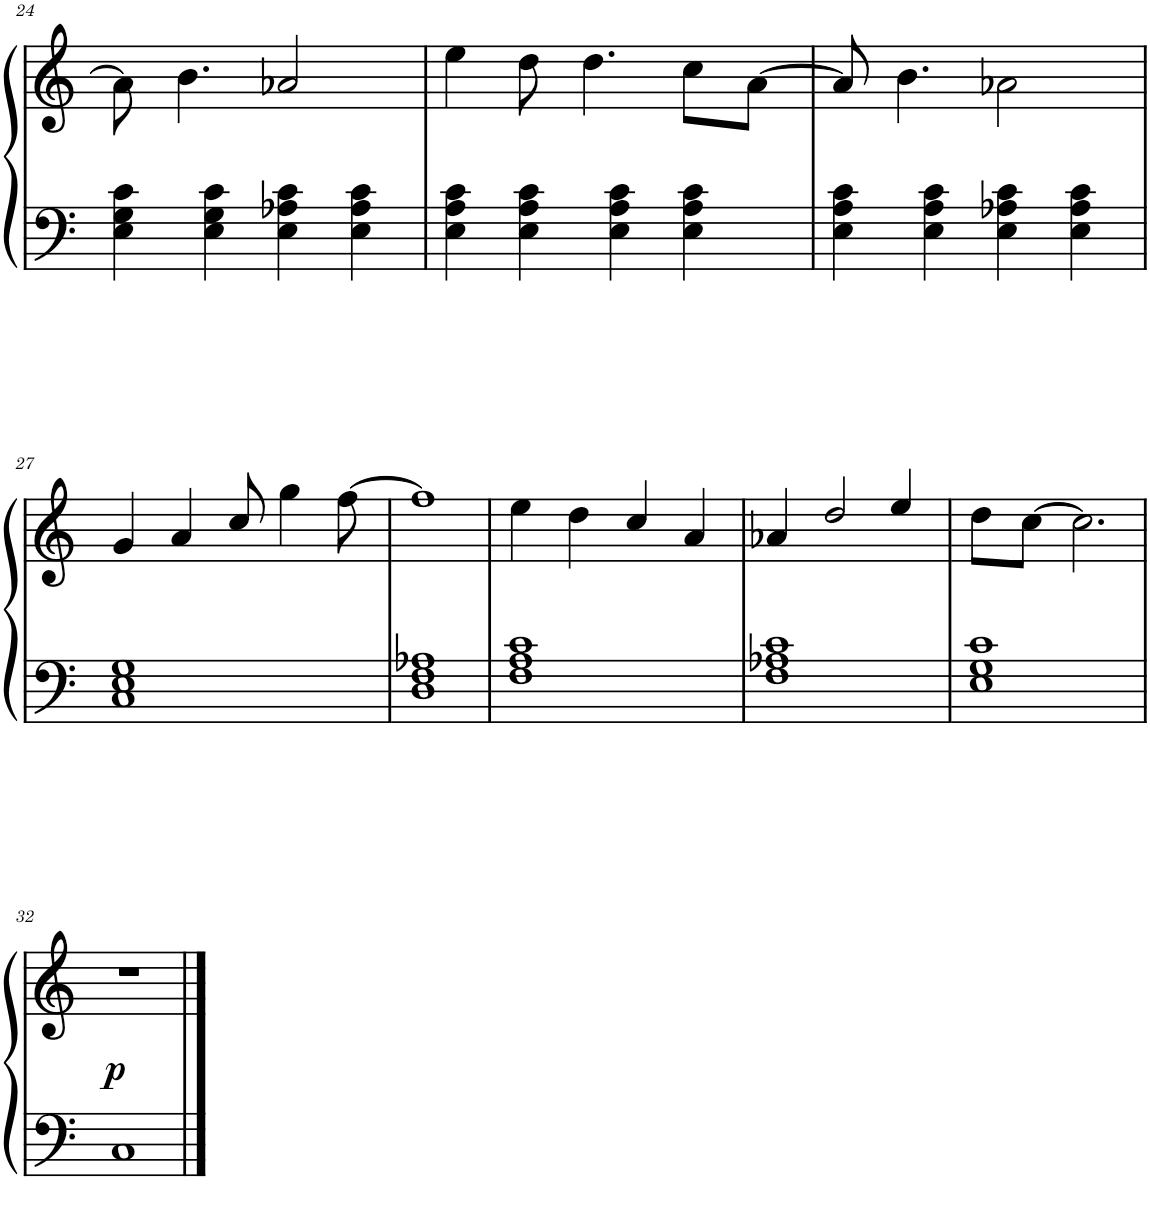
**kern	**kern	**dynam
*part1	*part1	*part1
*staff2	*staff1	*staff1/2
*I"Piano	*	*
*I'Pno	*	*
!!LO:PB:g=z
*clefF4	*clefG2	*
*k[]	*k[]	*
*M4/4	*M4/4	*
=24	=24	=24
4E\ 4G\ 4c\	8a\]	.
.	4.b\	.
4E\ 4G\ 4c\	.	.
4E\ 4A-X\ 4c\	2a-X/	.
4E\ 4A-\ 4c\	.	.
=25	=25	=25
4E\ 4A\ 4c\	4ee\	.
4E\ 4A\ 4c\	8dd\	.
.	4.dd\	.
4E\ 4A\ 4c\	.	.
4E\ 4A\ 4c\	8cc\L	.
.	[8a\J	.
=26	=26	=26
4E\ 4A\ 4c\	8a/]	.
.	4.b\	.
4E\ 4A\ 4c\	.	.
4E\ 4A-X\ 4c\	2a-X\	.
4E\ 4A-\ 4c\	.	.
!!LO:LB:g=z
=27	=27	=27
1C 1E 1G	4g/	.
.	4a/	.
.	8cc/	.
.	4gg\	.
.	[8ff\	.
=28	=28	=28
1D 1F 1A-X	1ff]	.
=29	=29	=29
1F 1A 1c	4ee\	.
.	4dd\	.
.	4cc/	.
.	4a/	.
=30	=30	=30
1F 1A-X 1c	4a-X/	.
.	2dd/	.
.	4ee/	.
=31	=31	=31
1E 1G 1c	8dd\L	.
.	[8cc\J	.
.	2.cc\]	.
!!LO:LB:g=z
=32	=32	=32
!	!	!LO:DY:a=2
1C	1r	p
==	==	==
*-	*-	*-
